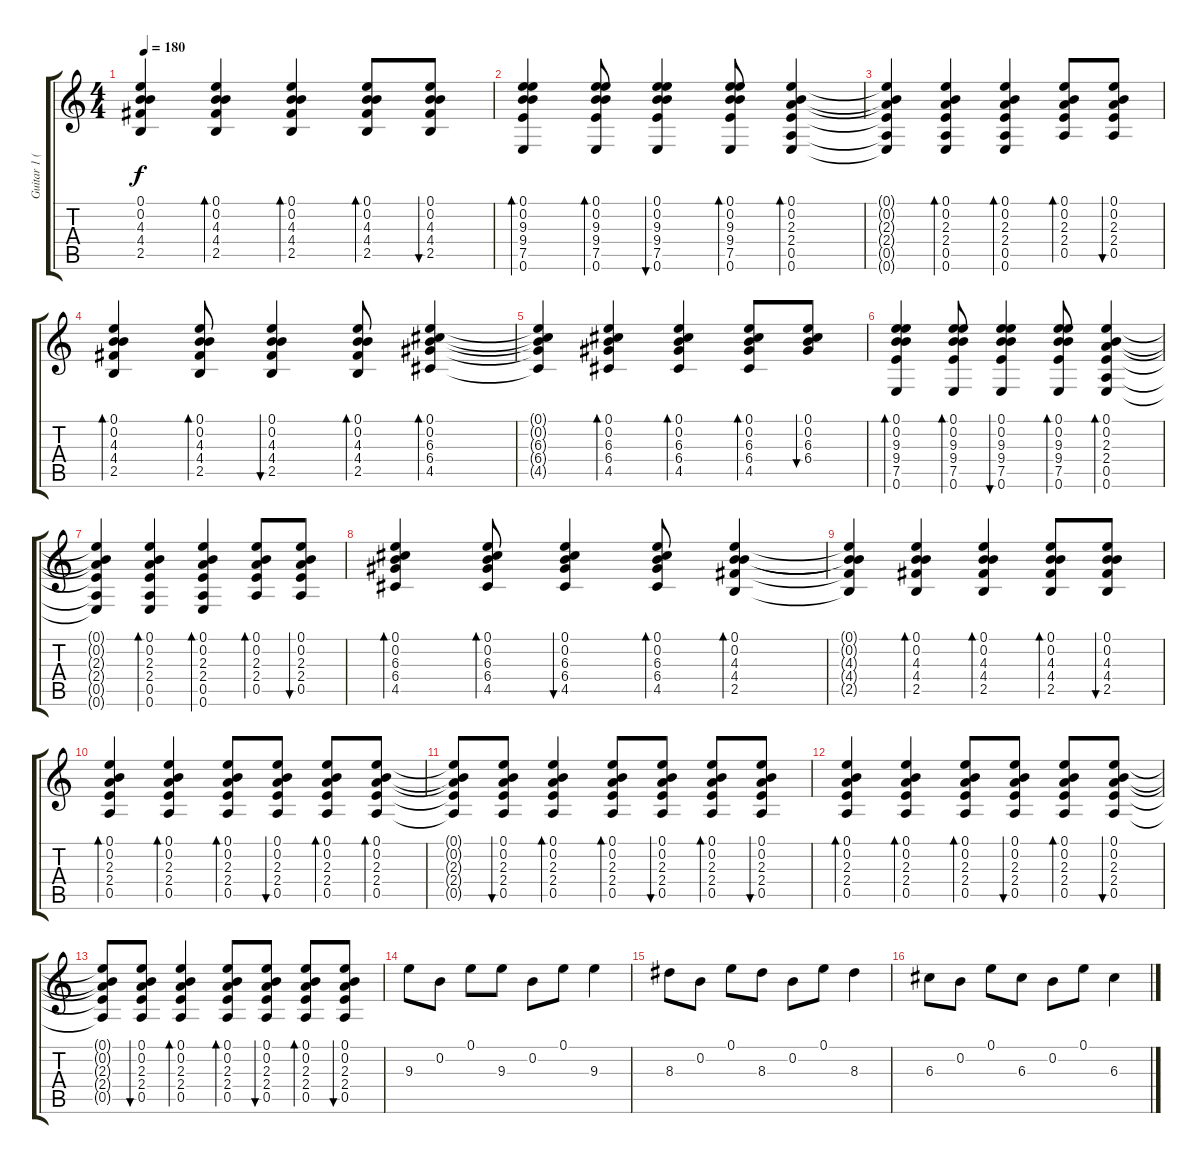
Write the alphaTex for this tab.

\track ("Guitar 1 (Matt)" "Guitar 1 (") {instrument acousticguitarsteel}
\staff {score tabs}
\tuning (E4 B3 G3 D3 A2 E2) {hide}
\ts (4 4)
\tempo 180
\clef g2
\ks c
(0.1{t} 0.2{t} 4.3{t} 4.4{t} 2.5{t}).4{dy f} (0.1 0.2 4.3 4.4 2.5).4{bd 120} (0.1 0.2 4.3 4.4 2.5).4{bd 120} (0.1 0.2 4.3 4.4 2.5).8{bd 120} (0.1 0.2 4.3 4.4 2.5).8{bu 120} |
(0.1 0.2 9.3 9.4 7.5 0.6).4{bd 120} (0.1 0.2 9.3 9.4 7.5 0.6).8{bd 120} (0.1 0.2 9.3 9.4 7.5 0.6).4{bu 120} (0.1 0.2 9.3 9.4 7.5 0.6).8{bd 120} (0.1 0.2 2.3 2.4 0.5 0.6).4{bd 120} |
(0.1{t} 0.2{t} 2.3{t} 2.4{t} 0.5{t} 0.6{t}).4 (0.1 0.2 2.3 2.4 0.5 0.6).4{bd 120} (0.1 0.2 2.3 2.4 0.5 0.6).4{bd 120} (0.1 0.2 2.3 2.4 0.5).8{bd 120} (0.1 0.2 2.3 2.4 0.5).8{bu 120} |
(0.1 0.2 4.3 4.4 2.5).4{bd 120} (0.1 0.2 4.3 4.4 2.5).8{bd 120} (0.1 0.2 4.3 4.4 2.5).4{bu 120} (0.1 0.2 4.3 4.4 2.5).8{bd 120} (0.1 0.2 6.3 6.4 4.5).4{bd 120} |
(0.1{t} 0.2{t} 6.3{t} 6.4{t} 4.5{t}).4 (0.1 0.2 6.3 6.4 4.5).4{bd 120} (0.1 0.2 6.3 6.4 4.5).4{bd 120} (0.1 0.2 6.3 6.4 4.5).8{bd 120} (0.1 0.2 6.3 6.4).8{bu 120} |
(0.1 0.2 9.3 9.4 7.5 0.6).4{bd 120} (0.1 0.2 9.3 9.4 7.5 0.6).8{bd 120} (0.1 0.2 9.3 9.4 7.5 0.6).4{bu 120} (0.1 0.2 9.3 9.4 7.5 0.6).8{bd 120} (0.1 0.2 2.3 2.4 0.5 0.6).4{bd 120} |
(0.1{t} 0.2{t} 2.3{t} 2.4{t} 0.5{t} 0.6{t}).4 (0.1 0.2 2.3 2.4 0.5 0.6).4{bd 120} (0.1 0.2 2.3 2.4 0.5 0.6).4{bd 120} (0.1 0.2 2.3 2.4 0.5).8{bd 120} (0.1 0.2 2.3 2.4 0.5).8{bu 120} |
(0.1 0.2 6.3 6.4 4.5).4{bd 120} (0.1 0.2 6.3 6.4 4.5).8{bd 120} (0.1 0.2 6.3 6.4 4.5).4{bu 120} (0.1 0.2 6.3 6.4 4.5).8{bd 120} (0.1 0.2 4.3 4.4 2.5).4{bd 120} |
(0.1{t} 0.2{t} 4.3{t} 4.4{t} 2.5{t}).4 (0.1 0.2 4.3 4.4 2.5).4{bd 120} (0.1 0.2 4.3 4.4 2.5).4{bd 120} (0.1 0.2 4.3 4.4 2.5).8{bd 120} (0.1 0.2 4.3 4.4 2.5).8{bu 120} |
(0.1 0.2 2.3 2.4 0.5).4{bd 120} (0.1 0.2 2.3 2.4 0.5).4{bd 120} (0.1 0.2 2.3 2.4 0.5).8{bd 120} (0.1 0.2 2.3 2.4 0.5).8{bu 120} (0.1 0.2 2.3 2.4 0.5).8{bd 120} (0.1 0.2 2.3 2.4 0.5).8{bd 120} |
(0.1{t} 0.2{t} 2.3{t} 2.4{t} 0.5{t}).8 (0.1 0.2 2.3 2.4 0.5).8{bu 120} (0.1 0.2 2.3 2.4 0.5).4{bd 120} (0.1 0.2 2.3 2.4 0.5).8{bd 120} (0.1 0.2 2.3 2.4 0.5).8{bu 120} (0.1 0.2 2.3 2.4 0.5).8{bd 120} (0.1 0.2 2.3 2.4 0.5).8{bu 120} |
(0.1 0.2 2.3 2.4 0.5).4{bd 120} (0.1 0.2 2.3 2.4 0.5).4{bd 120} (0.1 0.2 2.3 2.4 0.5).8{bd 120} (0.1 0.2 2.3 2.4 0.5).8{bu 120} (0.1 0.2 2.3 2.4 0.5).8{bd 120} (0.1 0.2 2.3 2.4 0.5).8{bu 120} |
(0.1{t} 0.2{t} 2.3{t} 2.4{t} 0.5{t}).8 (0.1 0.2 2.3 2.4 0.5).8{bu 120} (0.1 0.2 2.3 2.4 0.5).4{bd 120} (0.1 0.2 2.3 2.4 0.5).8{bd 120} (0.1 0.2 2.3 2.4 0.5).8{bu 120} (0.1 0.2 2.3 2.4 0.5).8{bd 120} (0.1 0.2 2.3 2.4 0.5).8{bu 120} |
9.3.8 0.2.8 0.1.8 9.3.8 0.2.8 0.1.8 9.3.4 |
8.3.8 0.2.8 0.1.8 8.3.8 0.2.8 0.1.8 8.3.4 |
6.3.8 0.2.8 0.1.8 6.3.8 0.2.8 0.1.8 6.3.4
